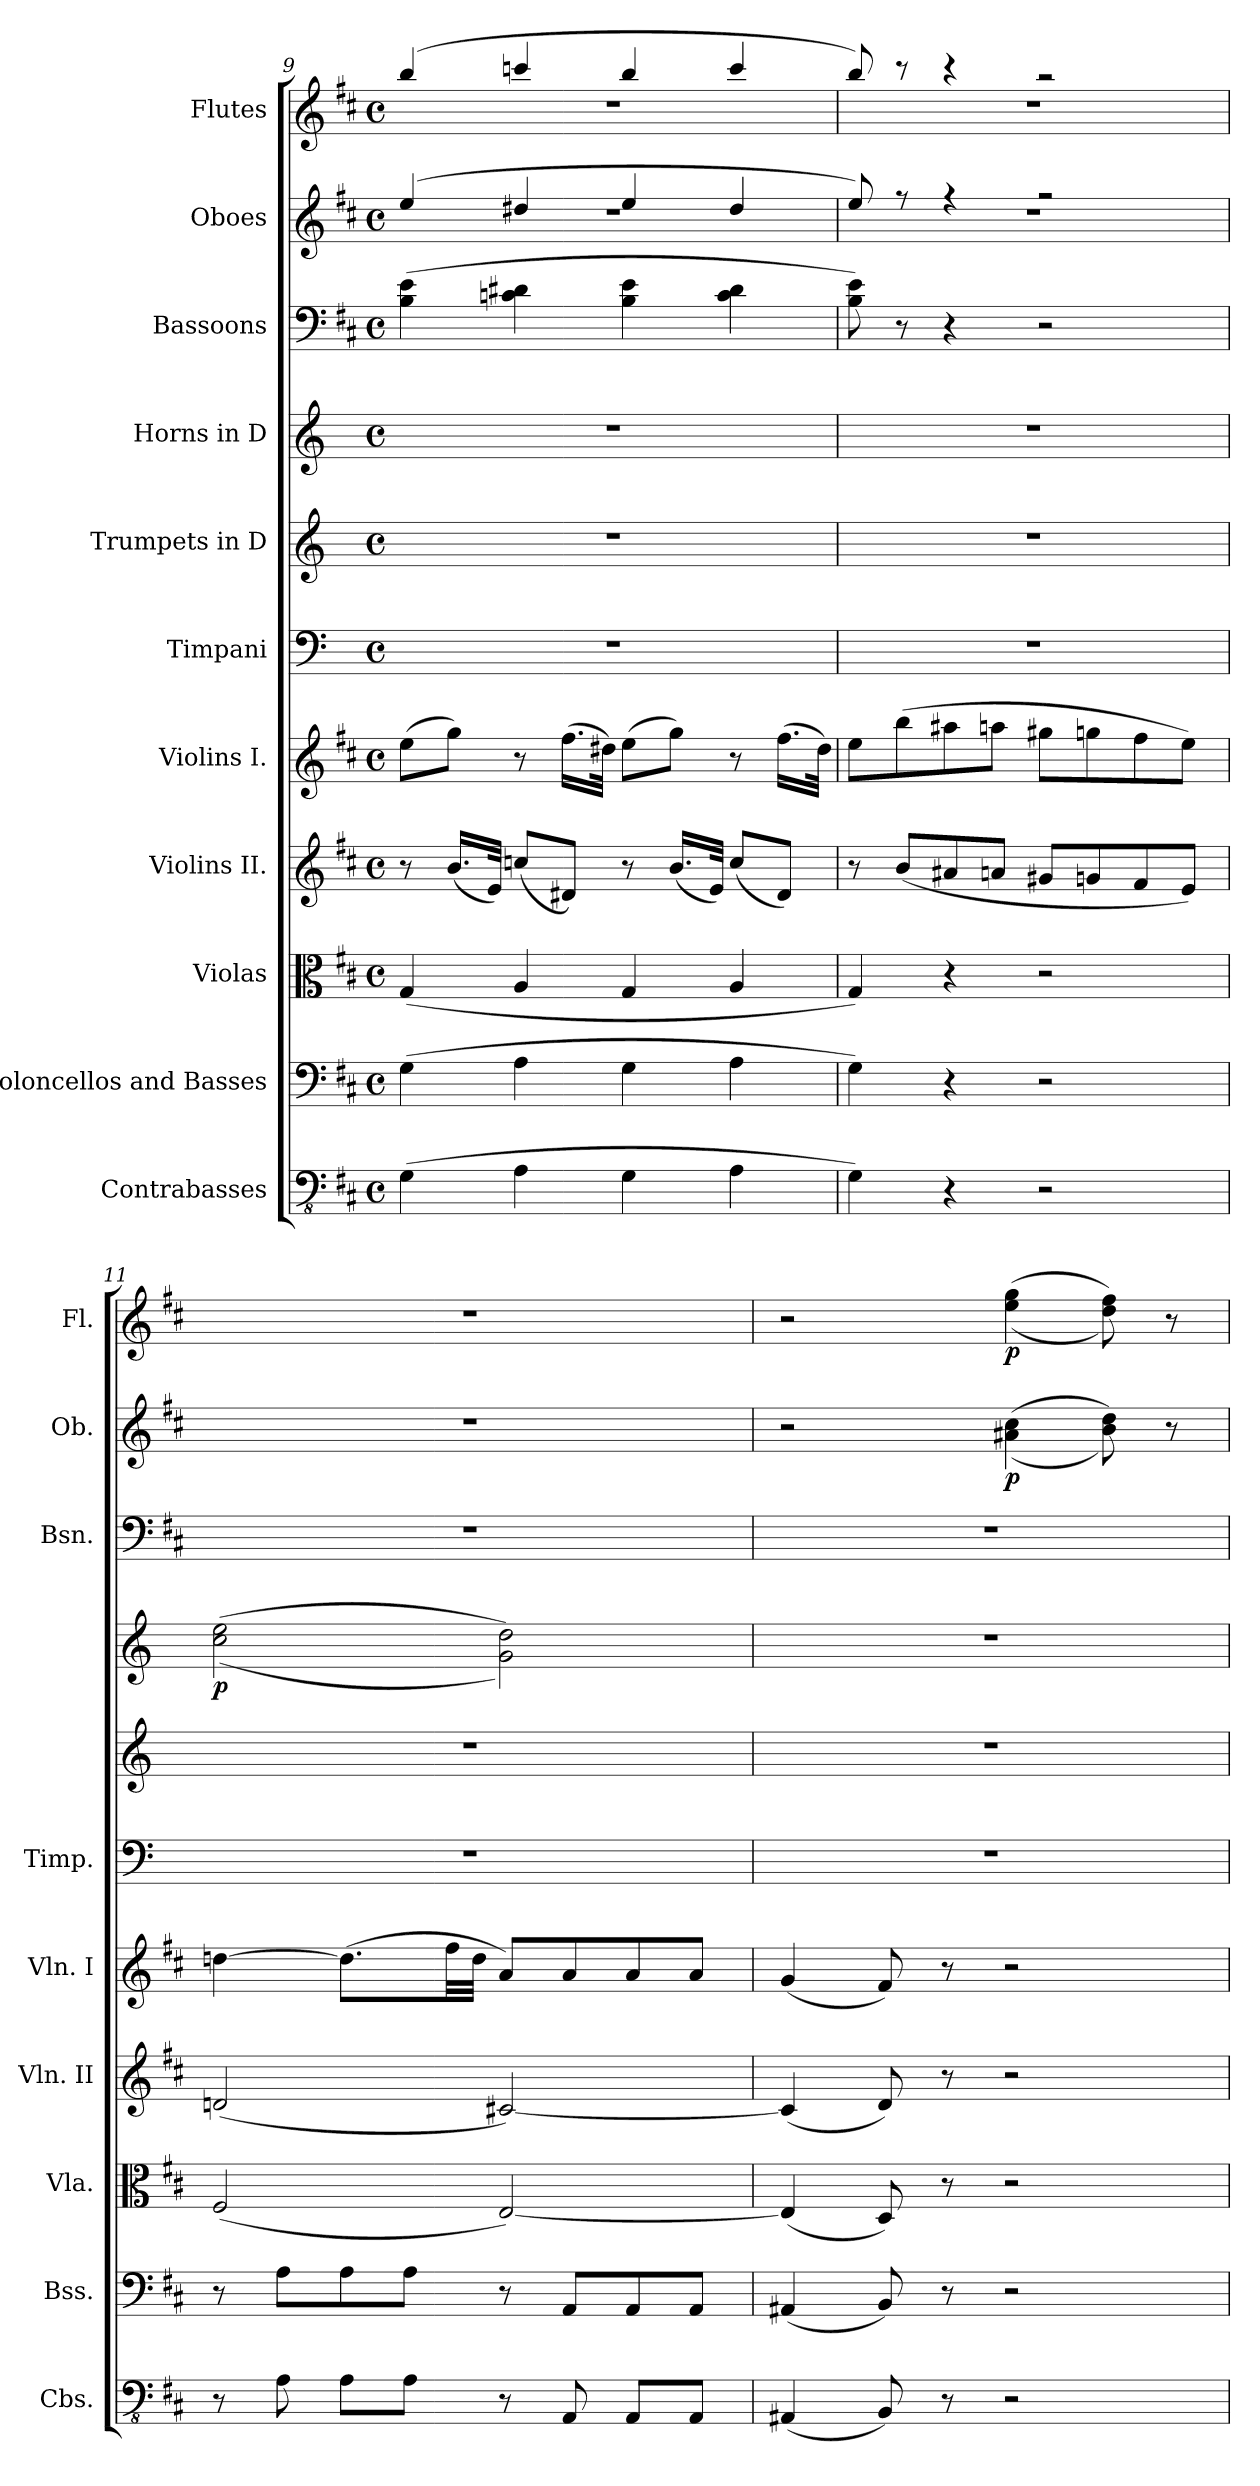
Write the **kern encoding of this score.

**kern	**kern	**kern	**kern	**kern	**kern	**kern	**kern	**dynam	**kern	**kern	**dynam	**kern	**dynam
*part11	*part10	*part9	*part8	*part7	*part6	*part5	*part4	*part4	*part3	*part2	*part2	*part1	*part1
*staff11	*staff10	*staff9	*staff8	*staff7	*staff6	*staff5	*staff4	*staff4	*staff3	*staff2	*staff2	*staff1	*staff1
*I"Contrabasses	*I"Violoncellos and Basses	*I"Violas	*I"Violins II.	*I"Violins I.	*I"Timpani	*I"Trumpets in D	*I"Horns in D	*	*I"Bassoons	*I"Oboes	*	*I"Flutes	*
*I'Cbs.	*I'Bss.	*I'Vla.	*I'Vln. II	*I'Vln. I	*I'Timp.	*	*	*	*I'Bsn.	*I'Ob.	*	*I'Fl.	*
*clefFv4	*clefF4	*clefC3	*clefG2	*clefG2	*clefF4	*clefG2	*clefG2	*	*clefF4	*clefG2	*	*clefG2	*
*	*	*	*	*	*	*ITrd-1c-2	*ITrd6c10	*	*	*	*	*	*
*k[f#c#]	*k[f#c#]	*k[f#c#]	*k[f#c#]	*k[f#c#]	*k[]	*k[f#c#]	*k[f#c#]	*	*k[f#c#]	*k[f#c#]	*	*k[f#c#]	*
*M4/4	*M4/4	*M4/4	*M4/4	*M4/4	*M4/4	*M4/4	*M4/4	*	*M4/4	*M4/4	*	*M4/4	*
*met(c)	*met(c)	*met(c)	*met(c)	*met(c)	*met(c)	*met(c)	*met(c)	*	*met(c)	*met(c)	*	*met(c)	*
=9	=9	=9	=9	=9	=9	=9	=9	=9	=9	=9	=9	=9	=9
*	*	*	*	*	*	*	*	*	*	*^	*	*^	*
(>4GG\	(>4G\	(<4G/	8r	(>8ee\L	1r	1r	1r	.	(>4B\ 4e\	(>4ee/	1rdd	.	(>4bb/	1rdd	.
.	.	.	(<16.b/LL	8gg\J)	.	.	.	.	.	.	.	.	.	.	.
.	.	.	32e/JJk)	.	.	.	.	.	.	.	.	.	.	.	.
4AA\	4A\	4A/	(<8ccn/L	8r	.	.	.	.	4cn\ 4d#X\	4dd#X/	.	.	4cccn/	.	.
.	.	.	8d#X/J)	(>16.ff#\LL	.	.	.	.	.	.	.	.	.	.	.
.	.	.	.	32dd#X\JJk)	.	.	.	.	.	.	.	.	.	.	.
4GG\	4G\	4G/	8r	(>8ee\L	.	.	.	.	4B\ 4e\	4ee/	.	.	4bb/	.	.
.	.	.	(<16.b/LL	8gg\J)	.	.	.	.	.	.	.	.	.	.	.
.	.	.	32e/JJk)	.	.	.	.	.	.	.	.	.	.	.	.
4AA\	4A\	4A/	(<8cc/L	8r	.	.	.	.	4c\ 4d#\	4dd#/	.	.	4ccc/	.	.
.	.	.	8d#/J)	(>16.ff#\LL	.	.	.	.	.	.	.	.	.	.	.
.	.	.	.	32dd#\JJk)	.	.	.	.	.	.	.	.	.	.	.
=10	=10	=10	=10	=10	=10	=10	=10	=10	=10	=10	=10	=10	=10	=10	=10
4GG\)	4G\)	4G/)	8r	8ee\L	1r	1r	1r	.	8B\ 8e\)	8ee/)	1rdd	.	8bb/)	1rdd	.
.	.	.	(<8b/L	(>8bb\	.	.	.	.	8r	8r	.	.	8r	.	.
4r	4r	4r	8a#X/	8aa#X\	.	.	.	.	4r	4r	.	.	4r	.	.
.	.	.	8an/J	8aan\J	.	.	.	.	.	.	.	.	.	.	.
2r	2r	2r	8g#X/L	8gg#X\L	.	.	.	.	2r	2r	.	.	2r	.	.
.	.	.	8gn/	8ggn\	.	.	.	.	.	.	.	.	.	.	.
.	.	.	8f#/	8ff#\	.	.	.	.	.	.	.	.	.	.	.
.	.	.	8e/J)	8ee\J)	.	.	.	.	.	.	.	.	.	.	.
*	*	*	*	*	*	*	*	*	*	*v	*v	*	*	*	*
*	*	*	*	*	*	*	*	*	*	*	*	*v	*v	*
=11	=11	=11	=11	=11	=11	=11	=11	=11	=11	=11	=11	=11	=11
!	!	!	!	!	!	!	!	!LO:DY:b	!	!	!	!	!
8r	8r	(<2F#/	(<2dn/	[4ddn\	1r	1r	(<(>2d\ 2f#\	p	1r	1r	.	1r	.
8AA\	8A\L	.	.	.	.	.	.	.	.	.	.	.	.
8AA\L	8A\	.	.	(>8.dd\L]	.	.	.	.	.	.	.	.	.
8AA\J	8A\J	.	.	.	.	.	.	.	.	.	.	.	.
.	.	.	.	32ff#\LL	.	.	.	.	.	.	.	.	.
.	.	.	.	32dd\JJJ	.	.	.	.	.	.	.	.	.
8r	8r	[2E/)	[2c#X/)	8a/L)	.	.	2A\ 2e\))	.	.	.	.	.	.
8AAA/	8AA/L	.	.	8a/	.	.	.	.	.	.	.	.	.
8AAA/L	8AA/	.	.	8a/	.	.	.	.	.	.	.	.	.
8AAA/J	8AA/J	.	.	8a/J	.	.	.	.	.	.	.	.	.
=12	=12	=12	=12	=12	=12	=12	=12	=12	=12	=12	=12	=12	=12
(<4AAA#X/	(<4AA#X/	(<4E/]	(<4c#/]	(<4g/	1r	1r	1r	.	1r	2r	.	2r	.
8BBB/)	8BB/)	8D/)	8d/)	8f#/)	.	.	.	.	.	.	.	.	.
8r	8r	8r	8r	8r	.	.	.	.	.	.	.	.	.
!	!	!	!	!	!	!	!	!	!	!	!LO:DY:b	!	!LO:DY:b
2r	2r	2r	2r	2r	.	.	.	.	.	(>(<4a#X\ 4cc#\	p	(>(<4ee\ 4gg\	p
.	.	.	.	.	.	.	.	.	.	8b\ 8dd\))	.	8dd\ 8ff#\))	.
.	.	.	.	.	.	.	.	.	.	8r	.	8r	.
=	=	=	=	=	=	=	=	=	=	=	=	=	=
*-	*-	*-	*-	*-	*-	*-	*-	*-	*-	*-	*-	*-	*-
